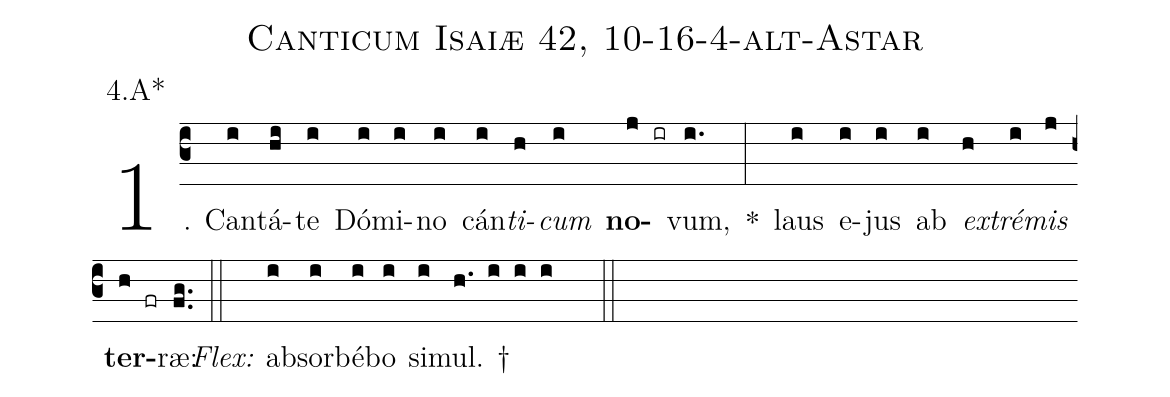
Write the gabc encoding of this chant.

name: Canticum Isaiæ 42, 10-16-4-alt-Astar;
annotation: 4.A*;
%%
(c3)1. Can(i)tá(hi)te(i) Dó(i)mi(i)no(i) cán(i)<i>ti</i>(h)<i>cum</i>(i) <b>no</b>(j ir)vum,(i.) *(:) laus(i) e(i)jus(i) ab(i) <i>ex</i>(h)<i>tré</i>(i)<i>mis</i>(j) <b>ter</b>(h fr)ræ:(fg..) (::)
<i>Flex:</i>()  ab(i)sor(i)bé(i)bo(i) si(i)mul. †(h. i i i  ::)
